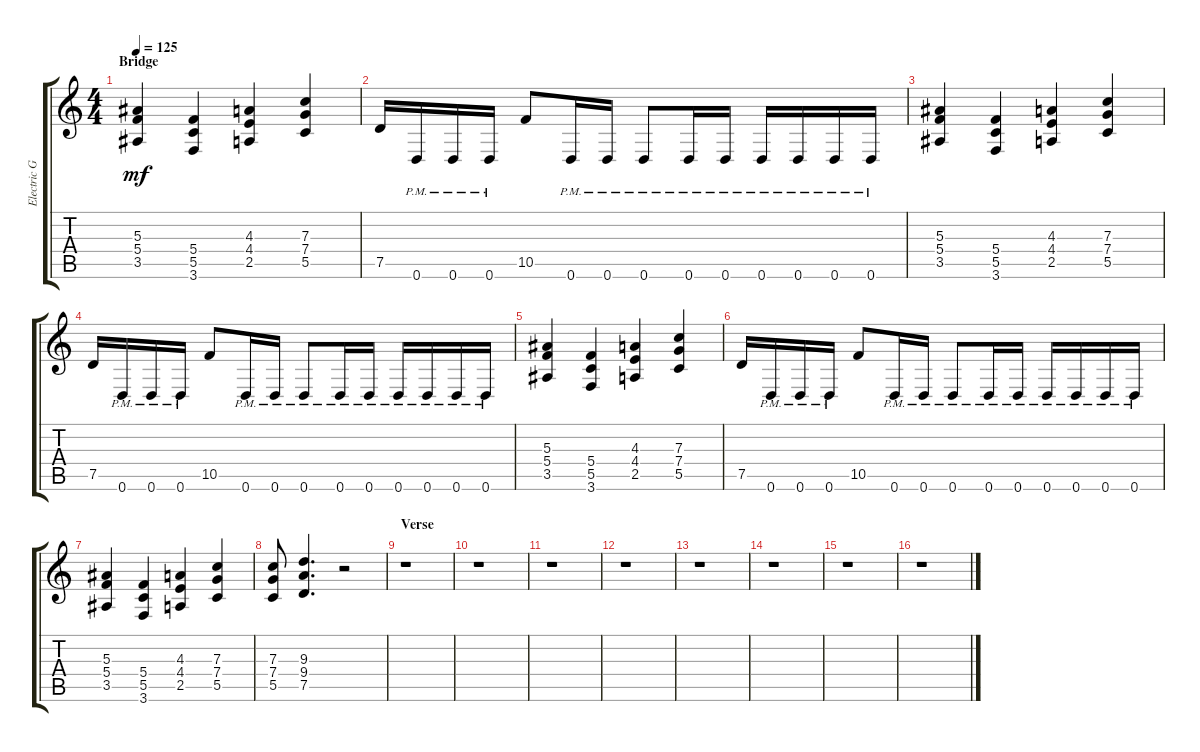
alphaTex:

\track ("Electric Guitar" "Electric G") {instrument distortionguitar}
\staff {score tabs}
\tuning (D4 A3 F3 C3 G2 D2) {hide}
\ts (4 4)
\section ("" "Bridge")
\tempo 125
\clef g2
\ks c
(5.3 5.4 3.5).4{dy mf} (5.4 5.5 3.6).4 (4.3 4.4 2.5).4 (7.3 7.4 5.5).4 |
7.5.16 0.6{pm}.16 0.6{pm}.16 0.6{pm}.16 10.5.8 0.6{pm}.16 0.6{pm}.16 0.6{pm}.8 0.6{pm}.16 0.6{pm}.16 0.6{pm}.16 0.6{pm}.16 0.6{pm}.16 0.6{pm}.16 |
(5.3 5.4 3.5).4 (5.4 5.5 3.6).4 (4.3 4.4 2.5).4 (7.3 7.4 5.5).4 |
7.5.16 0.6{pm}.16 0.6{pm}.16 0.6{pm}.16 10.5.8 0.6{pm}.16 0.6{pm}.16 0.6{pm}.8 0.6{pm}.16 0.6{pm}.16 0.6{pm}.16 0.6{pm}.16 0.6{pm}.16 0.6{pm}.16 |
(5.3 5.4 3.5).4 (5.4 5.5 3.6).4 (4.3 4.4 2.5).4 (7.3 7.4 5.5).4 |
7.5.16 0.6{pm}.16 0.6{pm}.16 0.6{pm}.16 10.5.8 0.6{pm}.16 0.6{pm}.16 0.6{pm}.8 0.6{pm}.16 0.6{pm}.16 0.6{pm}.16 0.6{pm}.16 0.6{pm}.16 0.6{pm}.16 |
(5.3 5.4 3.5).4 (5.4 5.5 3.6).4 (4.3 4.4 2.5).4 (7.3 7.4 5.5).4 |
(7.3 7.4 5.5).8 (9.3 9.4 7.5).4{d} r.2 |
\section ("" "Verse")
r.1 |
r.1 |
r.1 |
r.1 |
r.1 |
r.1 |
r.1 |
r.1
